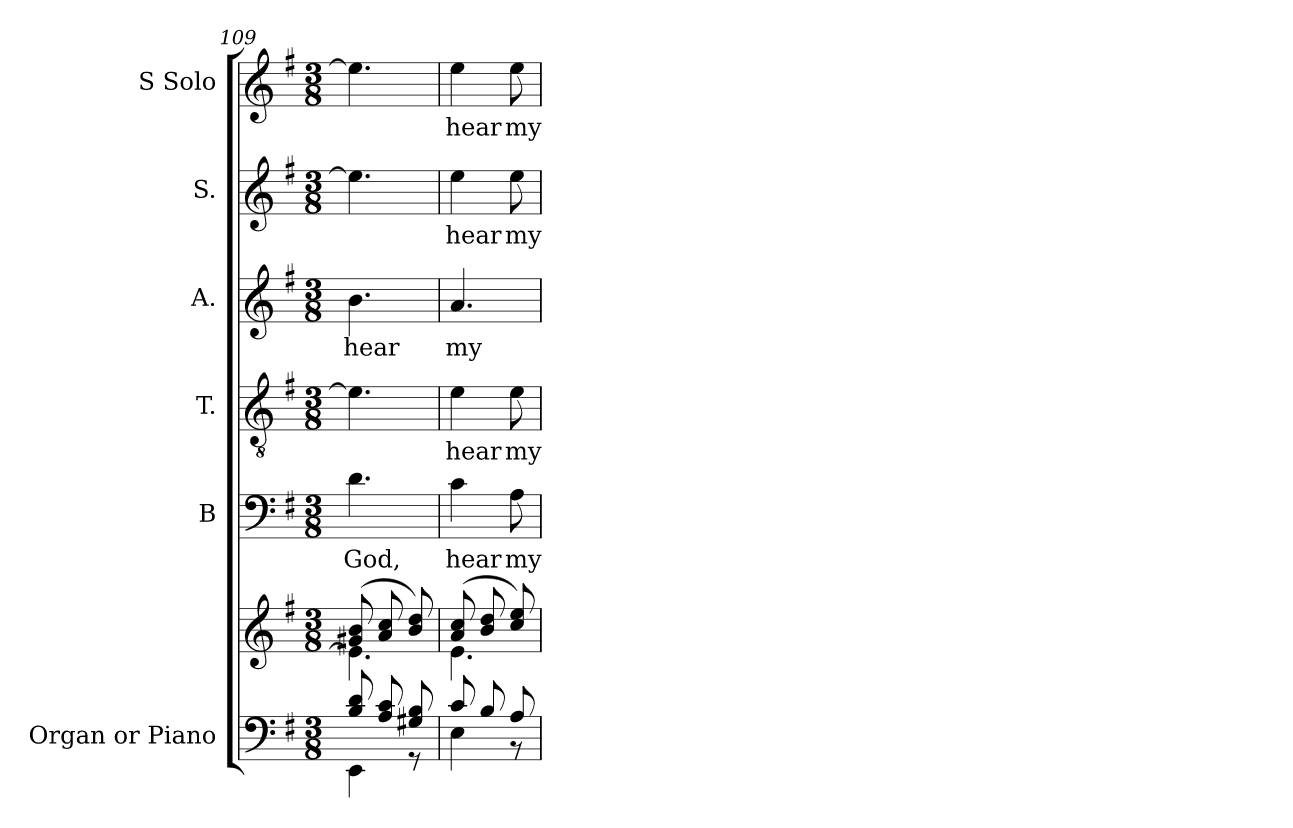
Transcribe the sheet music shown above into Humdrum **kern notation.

**kern	**kern	**kern	**text	**kern	**text	**kern	**text	**kern	**text	**kern	**text
*part6	*part6	*part5	*part5	*part4	*part4	*part3	*part3	*part2	*part2	*part1	*part1
*staff7	*staff6	*staff5	*staff5	*staff4	*staff4	*staff3	*staff3	*staff2	*staff2	*staff1	*staff1
*I"Organ or  Piano	*	*I"B	*	*I"T.	*	*I"A.	*	*I"S.	*	*I"S    Solo	*
*	*	*I'B.	*	*I'T.	*	*I'A.	*	*I'S.	*	*I'S.	*
*clefF4	*clefG2	*clefF4	*	*clefGv2	*	*clefG2	*	*clefG2	*	*clefG2	*
*	*	*	*	*ITrd7c12	*	*	*	*	*	*	*
*k[f#]	*k[f#]	*k[f#]	*	*k[f#]	*	*k[f#]	*	*k[f#]	*	*k[f#]	*
*G:	*G:	*G:	*	*G:	*	*G:	*	*G:	*	*G:	*
*M3/8	*M3/8	*M3/8	*	*M3/8	*	*M3/8	*	*M3/8	*	*M3/8	*
=109	=109	=109	=109	=109	=109	=109	=109	=109	=109	=109	=109
*^	*^	*	*	*	*	*	*	*	*	*	*
8B/ 8d/	4EE\	(8g#X/ 8b/	4.e\]	4.d\	God,	4.E\]	.	4.b\	hear	4.ee\]	.	4.ee\]	.
8A/ 8c/	.	8a/ 8cc/	.	.	.	.	.	.	.	.	.	.	.
8G#X/ 8B/	8r	8b/ 8dd/)	.	.	.	.	.	.	.	.	.	.	.
=110	=110	=110	=110	=110	=110	=110	=110	=110	=110	=110	=110	=110	=110
8c/	4E\	(8a/ 8cc/	4.e\	4c\	hear	4E\	hear	4.a/	my	4ee\	hear	4ee\	hear
8B/	.	8b/ 8dd/	.	.	.	.	.	.	.	.	.	.	.
8A/	8r	8cc/ 8ee/)	.	8A\	my	8E\	my	.	.	8ee\	my	8ee\	my
*v	*v	*	*	*	*	*	*	*	*	*	*	*	*
*	*v	*v	*	*	*	*	*	*	*	*	*	*
=	=	=	=	=	=	=	=	=	=	=	=
*-	*-	*-	*-	*-	*-	*-	*-	*-	*-	*-	*-
